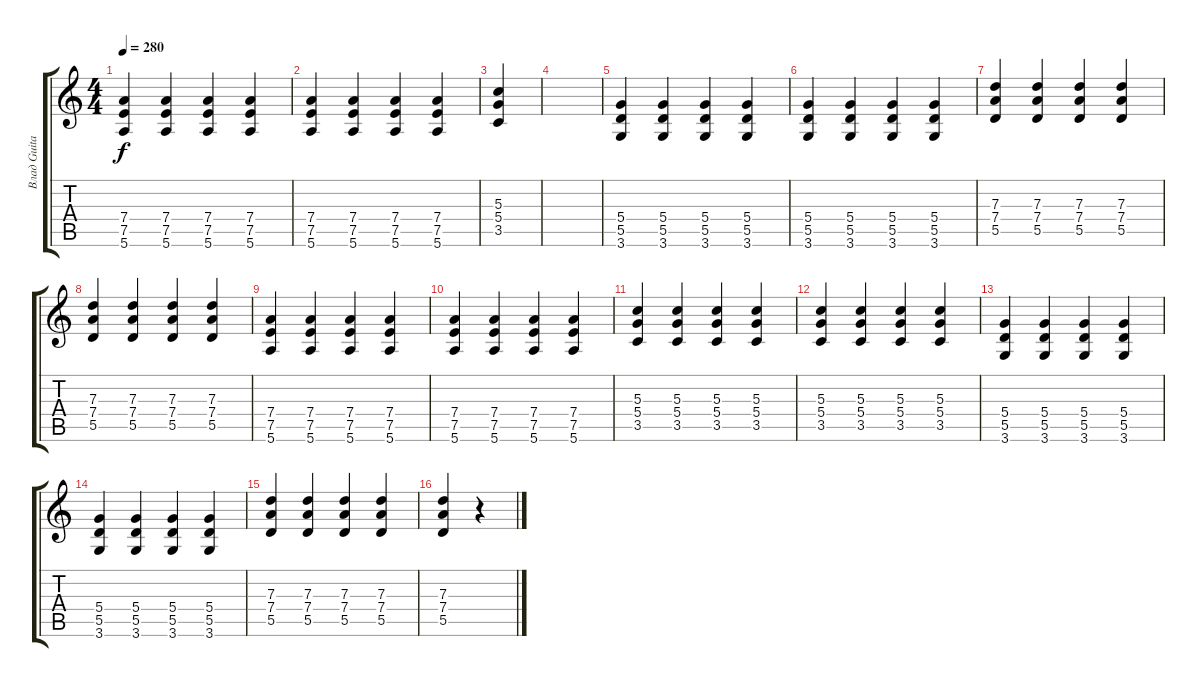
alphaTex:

\track ("Влад Guitar" "Влад Guita") {instrument distortionguitar}
\staff {score tabs}
\tuning (E4 B3 G3 D3 A2 E2) {hide}
\ts (4 4)
\tempo 280
\clef g2
\ks c
(7.4 7.5 5.6).4{dy f} (7.4 7.5 5.6).4 (7.4 7.5 5.6).4 (7.4 7.5 5.6).4 |
(7.4 7.5 5.6).4 (7.4 7.5 5.6).4 (7.4 7.5 5.6).4 (7.4 7.5 5.6).4 |
(5.3 5.4 3.5).4 |
|
(5.4 5.5 3.6).4 (5.4 5.5 3.6).4 (5.4 5.5 3.6).4 (5.4 5.5 3.6).4 |
(5.4 5.5 3.6).4 (5.4 5.5 3.6).4 (5.4 5.5 3.6).4 (5.4 5.5 3.6).4 |
(7.3 7.4 5.5).4 (7.3 7.4 5.5).4 (7.3 7.4 5.5).4 (7.3 7.4 5.5).4 |
(7.3 7.4 5.5).4 (7.3 7.4 5.5).4 (7.3 7.4 5.5).4 (7.3 7.4 5.5).4 |
(7.4 7.5 5.6).4 (7.4 7.5 5.6).4 (7.4 7.5 5.6).4 (7.4 7.5 5.6).4 |
(7.4 7.5 5.6).4 (7.4 7.5 5.6).4 (7.4 7.5 5.6).4 (7.4 7.5 5.6).4 |
(5.3 5.4 3.5).4 (5.3 5.4 3.5).4 (5.3 5.4 3.5).4 (5.3 5.4 3.5).4 |
(5.3 5.4 3.5).4 (5.3 5.4 3.5).4 (5.3 5.4 3.5).4 (5.3 5.4 3.5).4 |
(5.4 5.5 3.6).4 (5.4 5.5 3.6).4 (5.4 5.5 3.6).4 (5.4 5.5 3.6).4 |
(5.4 5.5 3.6).4 (5.4 5.5 3.6).4 (5.4 5.5 3.6).4 (5.4 5.5 3.6).4 |
(7.3 7.4 5.5).4 (7.3 7.4 5.5).4 (7.3 7.4 5.5).4 (7.3 7.4 5.5).4 |
(7.3 7.4 5.5).4 r.4
